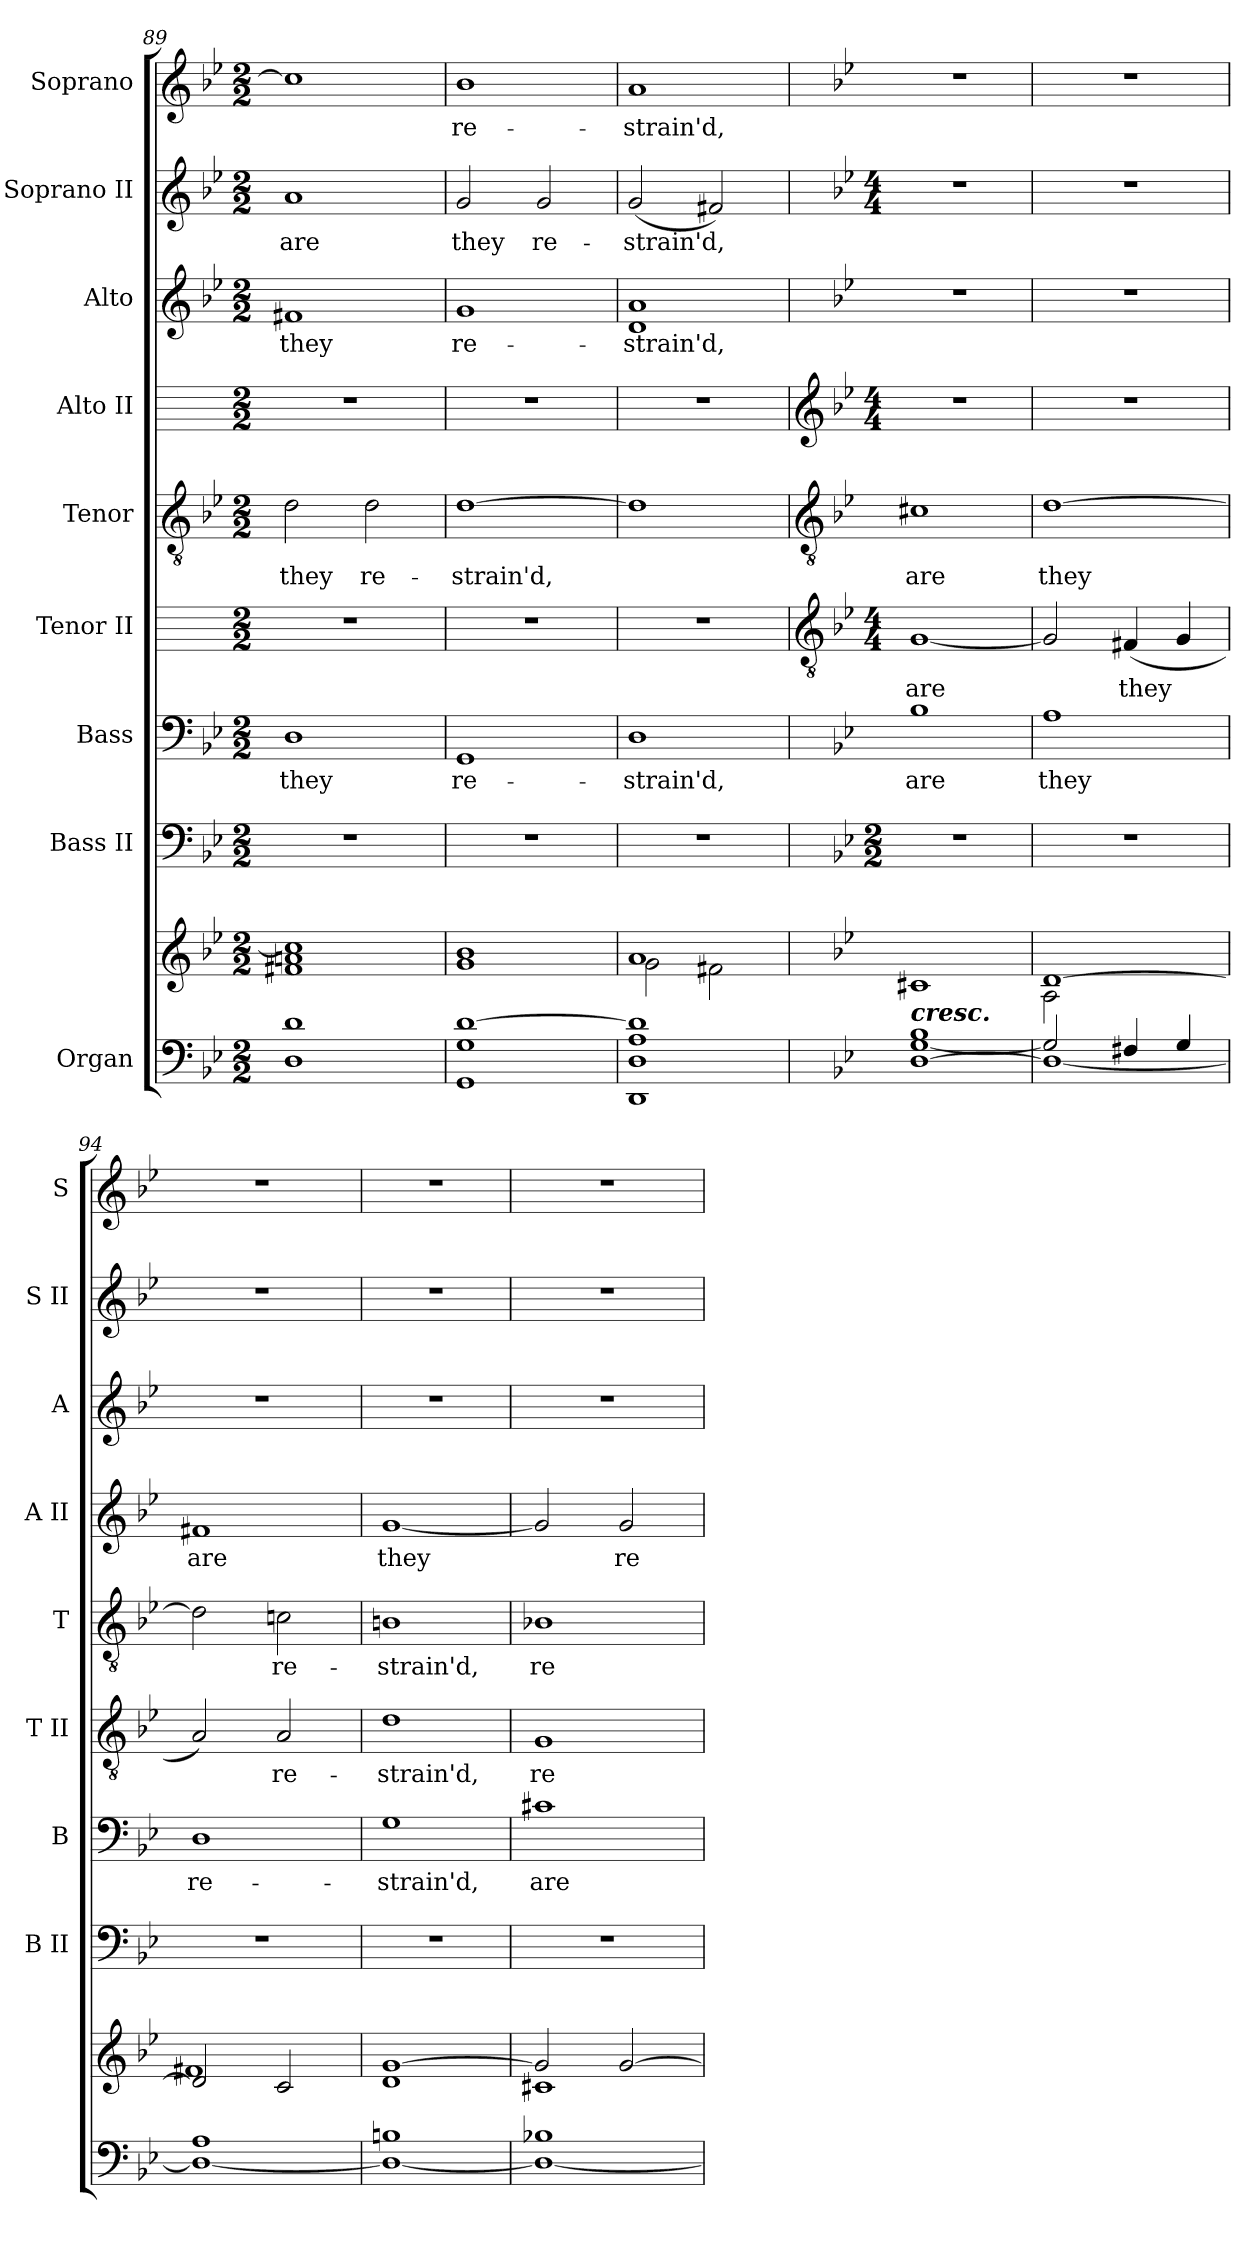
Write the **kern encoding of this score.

**kern	**kern	**kern	**kern	**text	**kern	**text	**kern	**text	**kern	**text	**kern	**text	**kern	**text	**kern	**text
*part9	*part9	*part8	*part7	*part7	*part6	*part6	*part5	*part5	*part4	*part4	*part3	*part3	*part2	*part2	*part1	*part1
*staff10	*staff9	*staff8	*staff7	*staff7	*staff6	*staff6	*staff5	*staff5	*staff4	*staff4	*staff3	*staff3	*staff2	*staff2	*staff1	*staff1
*I"Organ	*	*I"Bass II	*I"Bass	*	*I"Tenor II	*	*I"Tenor	*	*I"Alto II	*	*I"Alto	*	*I"Soprano II	*	*I"Soprano	*
*	*	*I'B II	*I'B	*	*I'T II	*	*I'T	*	*I'A II	*	*I'A	*	*I'S II	*	*I'S	*
*clefF4	*clefG2	*clefF4	*clefF4	*	*	*	*clefGv2	*	*	*	*clefG2	*	*clefG2	*	*clefG2	*
*k[b-e-]	*k[b-e-]	*k[b-e-]	*k[b-e-]	*	*	*	*k[b-e-]	*	*	*	*k[b-e-]	*	*k[b-e-]	*	*k[b-e-]	*
*B-:	*B-:	*B-:	*B-:	*	*	*	*B-:	*	*	*	*B-:	*	*B-:	*	*B-:	*
*M2/2	*M2/2	*M2/2	*M2/2	*	*M2/2	*	*M2/2	*	*M2/2	*	*M2/2	*	*M2/2	*	*M2/2	*
=89	=89	=89	=89	=89	=89	=89	=89	=89	=89	=89	=89	=89	=89	=89	=89	=89
*^	*^	*	*	*	*	*	*	*	*	*	*	*	*	*	*	*
!	!	!	!	!	!	!LO:LY:b	!	!	!	!LO:LY:b	!	!	!	!LO:LY:b	!	!LO:LY:b	!	!
1d/	1D\	1cc/]	1f#X\ 1an\	1r	1D	they	1r	.	2d	they	1r	.	1f#X	they	1a	are	1cc]	.
!	!	!	!	!	!	!	!	!	!	!LO:LY:b	!	!	!	!	!	!	!	!
.	.	.	.	.	.	.	.	.	2d	re-	.	.	.	.	.	.	.	.
=90	=90	=90	=90	=90	=90	=90	=90	=90	=90	=90	=90	=90	=90	=90	=90	=90	=90	=90
!	!	!	!	!	!	!LO:LY:b	!	!	!	!LO:LY:b	!	!	!	!LO:LY:b	!	!LO:LY:b	!	!LO:LY:b
[1d/	1GG\ 1G\	1b-/	1g\	1r	1GG	re-	1r	.	[1d	-strain'd,	1r	.	1g	re-	2g	they	1b-	re-
!	!	!	!	!	!	!	!	!	!	!	!	!	!	!	!	!LO:LY:b	!	!
.	.	.	.	.	.	.	.	.	.	.	.	.	.	.	2g	re-	.	.
=91	=91	=91	=91	=91	=91	=91	=91	=91	=91	=91	=91	=91	=91	=91	=91	=91	=91	=91
!	!	!	!	!	!	!LO:LY:b	!	!	!	!	!	!	!	!LO:LY:b	!	!LO:LY:b	!	!LO:LY:b
1d/]	1DD\ 1D\ 1A\	1a/	2g\	1r	1D	-strain'd,	1r	.	1d]	.	1r	.	1d 1a	-strain'd,	(<2g	-strain'd,	1a	-strain'd,
.	.	.	2f#X\	.	.	.	.	.	.	.	.	.	.	.	2f#X)	.	.	.
*v	*v	*	*	*	*	*	*	*	*	*	*	*	*	*	*	*	*	*
*	*v	*v	*	*	*	*	*	*	*	*	*	*	*	*	*	*	*
!!LO:LB:g=z
=92	=92	=92	=92	=92	=92	=92	=92	=92	=92	=92	=92	=92	=92	=92	=92	=92
*	*	*	*	*	*clefGv2	*	*clefGv2	*	*clefG2	*	*	*	*	*	*	*
*	*	*	*	*	*k[b-e-]	*	*	*	*k[b-e-]	*	*	*	*	*	*	*
*	*	*	*	*	*B-:	*	*	*	*B-:	*	*	*	*	*	*	*
*	*	*M2/2	*	*	*M4/4	*	*	*	*M4/4	*	*	*	*M4/4	*	*	*
*^	*^	*	*	*	*	*	*	*	*	*	*	*	*	*	*	*
*	*^	*	*	*	*	*	*	*	*	*	*	*	*	*	*	*	*	*
!LO:TX:a:Bi:t=cresc.	!	!	!	!	!	!	!	!	!	!	!	!	!	!	!	!	!	!	!
!	!	!	!	!	!	!	!LO:LY:b	!	!LO:LY:b	!	!LO:LY:b	!	!	!	!	!	!	!	!
*	*	*	*v	*v	*	*	*	*	*	*	*	*	*	*	*	*	*	*	*
1B-\	[1G/	[1D\	1c#X/	1r	1B-	are	[1G	are	1c#X	are	1r	.	1r	.	1r	.	1r	.
=93	=93	=93	=93	=93	=93	=93	=93	=93	=93	=93	=93	=93	=93	=93	=93	=93	=93	=93
*	*	*	*^	*	*	*	*	*	*	*	*	*	*	*	*	*	*	*
!	!	!	!	!	!	!	!LO:LY:b	!	!	!	!LO:LY:b	!	!	!	!	!	!	!	!
*	*v	*v	*	*	*	*	*	*	*	*	*	*	*	*	*	*	*	*	*
2G/]	1D\_	[1d/	2A\	1r	1A	they	2G]	.	[1d	they	1r	.	1r	.	1r	.	1r	.
!	!	!	!	!	!	!	!	!LO:LY:b	!	!	!	!	!	!	!	!	!	!
4F#X/	.	.	2ryy	.	.	.	(<4F#X	they	.	.	.	.	.	.	.	.	.	.
4G/	.	.	.	.	.	.	4G	.	.	.	.	.	.	.	.	.	.	.
=94	=94	=94	=94	=94	=94	=94	=94	=94	=94	=94	=94	=94	=94	=94	=94	=94	=94	=94
!	!	!	!	!	!	!LO:LY:b	!	!	!	!	!	!LO:LY:b	!	!	!	!	!	!
1A/	1D\_	2d/]	1f#X\	1r	1D	re-	2A)	.	2d]	.	1f#X	are	1r	.	1r	.	1r	.
.	.	4qqc/yy	.	.	.	.	.	.	.	.	.	.	.	.	.	.	.	.
!	!	!	!	!	!	!	!	!LO:LY:b	!	!LO:LY:b	!	!	!	!	!	!	!	!
.	.	2c/	.	.	.	.	2A	re-	2cn	re-	.	.	.	.	.	.	.	.
=95	=95	=95	=95	=95	=95	=95	=95	=95	=95	=95	=95	=95	=95	=95	=95	=95	=95	=95
!	!	!	!	!	!	!LO:LY:b	!	!LO:LY:b	!	!LO:LY:b	!	!LO:LY:b	!	!	!	!	!	!
1Bn/	1D\_	[1g/	1d\	1r	1G	-strain'd,	1d	-strain'd,	1Bn	-strain'd,	[1g	they	1r	.	1r	.	1r	.
=96	=96	=96	=96	=96	=96	=96	=96	=96	=96	=96	=96	=96	=96	=96	=96	=96	=96	=96
!	!	!	!	!	!	!LO:LY:b	!	!LO:LY:b	!	!LO:LY:b	!	!	!	!	!	!	!	!
1B-X/	1D\_	2g/]	1c#X\	1r	1c#X	are	1G	re-	1B-X	re-	2g]	.	1r	.	1r	.	1r	.
!	!	!	!	!	!	!	!	!	!	!	!	!LO:LY:b	!	!	!	!	!	!
.	.	[2g/	.	.	.	.	.	.	.	.	2g	re-	.	.	.	.	.	.
*v	*v	*	*	*	*	*	*	*	*	*	*	*	*	*	*	*	*	*
*	*v	*v	*	*	*	*	*	*	*	*	*	*	*	*	*	*	*
=	=	=	=	=	=	=	=	=	=	=	=	=	=	=	=	=
*-	*-	*-	*-	*-	*-	*-	*-	*-	*-	*-	*-	*-	*-	*-	*-	*-
